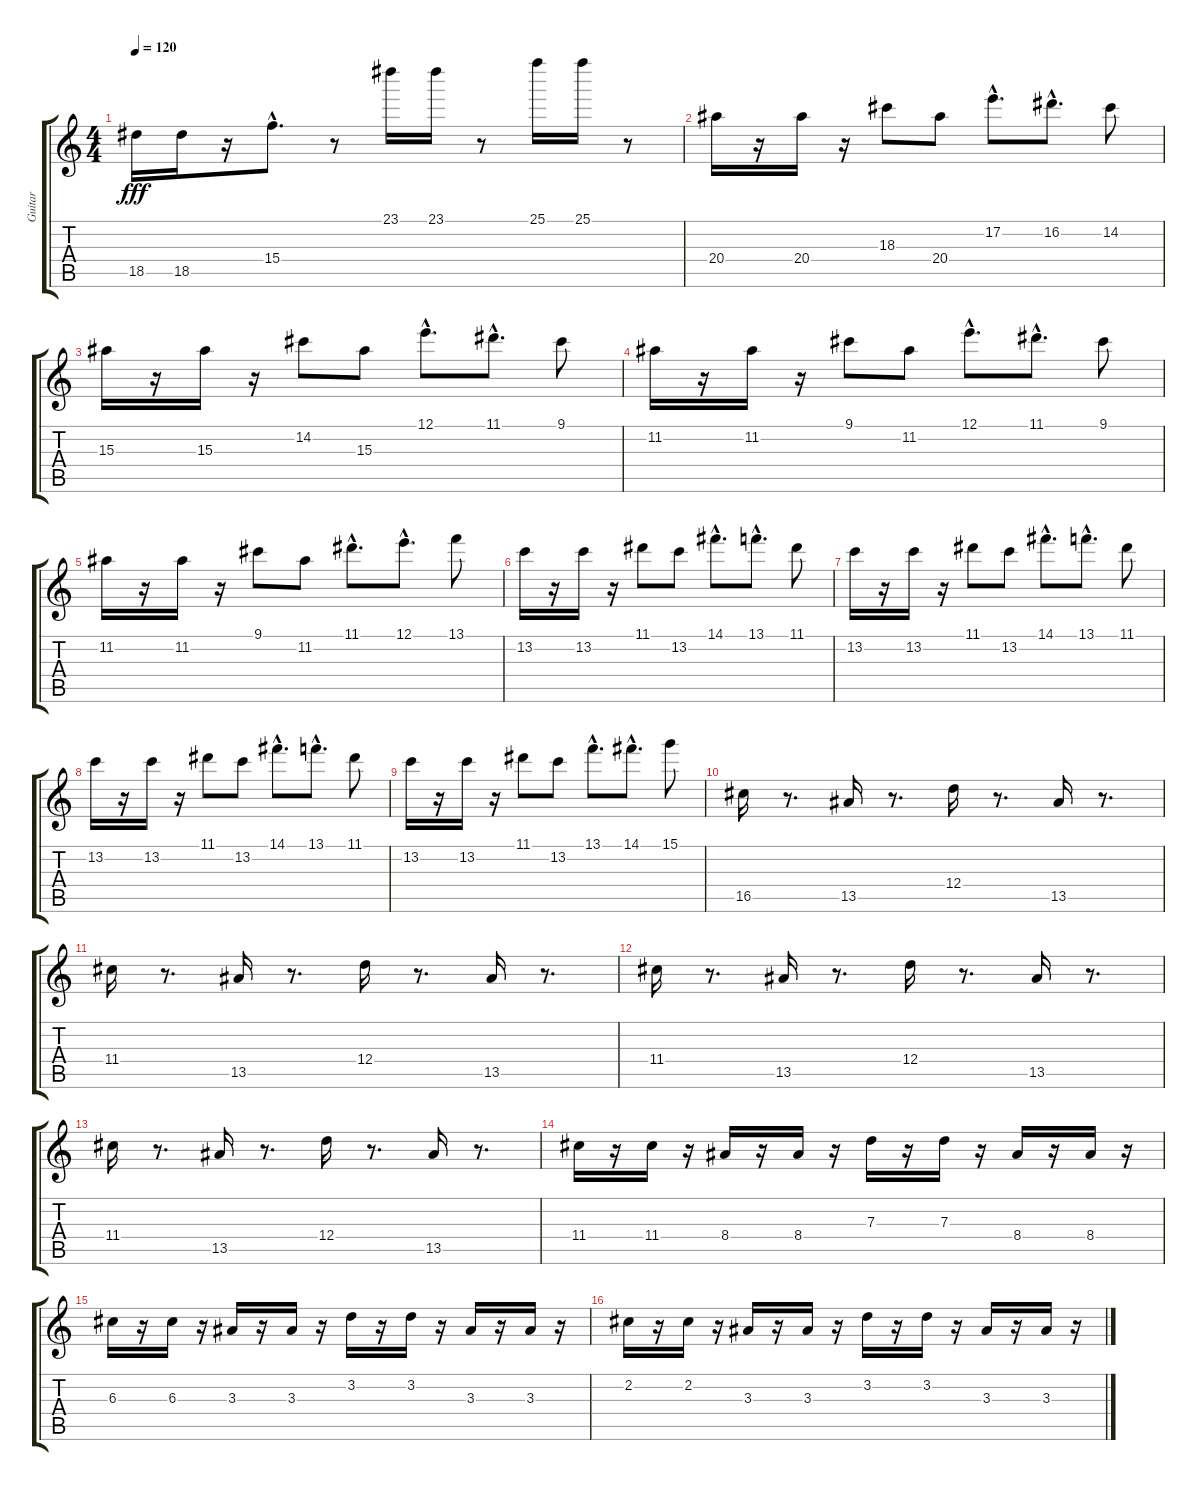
\track ("Guitar" "Guitar") {instrument overdrivenguitar}
\staff {score tabs}
\tuning (E4 B3 G3 D3 A2 E2) {hide}
\ts (4 4)
\tempo 120
\clef g2
\ks c
18.5.16{dy fff} 18.5.16 r.16 15.4{hac}.8{d} r.8 23.1.16 23.1.16 r.8 25.1.16 25.1.16 r.8 |
20.4.16 r.16 20.4.16 r.16 18.3.8 20.4.8 17.2{hac}.8{d} 16.2{hac}.8{d} 14.2.8 |
15.3.16 r.16 15.3.16 r.16 14.2.8 15.3.8 12.1{hac}.8{d} 11.1{hac}.8{d} 9.1.8 |
11.2.16 r.16 11.2.16 r.16 9.1.8 11.2.8 12.1{hac}.8{d} 11.1{hac}.8{d} 9.1.8 |
11.2.16 r.16 11.2.16 r.16 9.1.8 11.2.8 11.1{hac}.8{d} 12.1{hac}.8{d} 13.1.8 |
13.2.16 r.16 13.2.16 r.16 11.1.8 13.2.8 14.1{hac}.8{d} 13.1{hac}.8{d} 11.1.8 |
13.2.16 r.16 13.2.16 r.16 11.1.8 13.2.8 14.1{hac}.8{d} 13.1{hac}.8{d} 11.1.8 |
13.2.16 r.16 13.2.16 r.16 11.1.8 13.2.8 14.1{hac}.8{d} 13.1{hac}.8{d} 11.1.8 |
13.2.16 r.16 13.2.16 r.16 11.1.8 13.2.8 13.1{hac}.8{d} 14.1{hac}.8{d} 15.1.8 |
16.5.16 r.8{d} 13.5.16 r.8{d} 12.4.16 r.8{d} 13.5.16 r.8{d} |
11.4.16 r.8{d} 13.5.16 r.8{d} 12.4.16 r.8{d} 13.5.16 r.8{d} |
11.4.16 r.8{d} 13.5.16 r.8{d} 12.4.16 r.8{d} 13.5.16 r.8{d} |
11.4.16 r.8{d} 13.5.16 r.8{d} 12.4.16 r.8{d} 13.5.16 r.8{d} |
11.4.16 r.16 11.4.16 r.16 8.4.16 r.16 8.4.16 r.16 7.3.16 r.16 7.3.16 r.16 8.4.16 r.16 8.4.16 r.16 |
6.3.16 r.16 6.3.16 r.16 3.3.16 r.16 3.3.16 r.16 3.2.16 r.16 3.2.16 r.16 3.3.16 r.16 3.3.16 r.16 |
2.2.16 r.16 2.2.16 r.16 3.3.16 r.16 3.3.16 r.16 3.2.16 r.16 3.2.16 r.16 3.3.16 r.16 3.3.16 r.16
